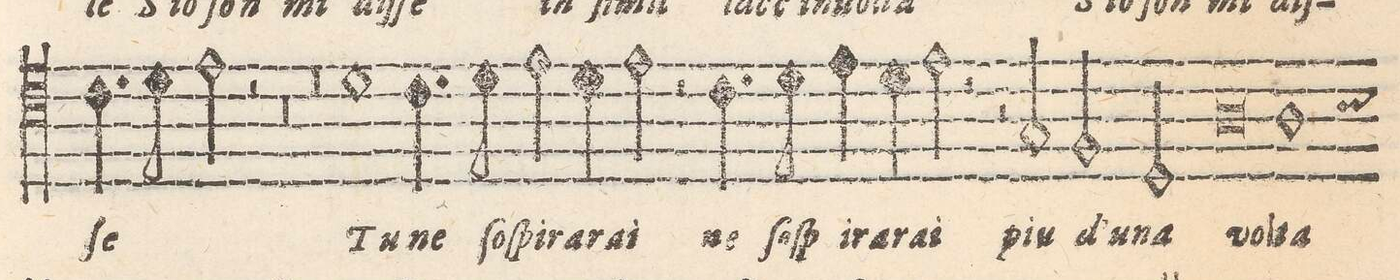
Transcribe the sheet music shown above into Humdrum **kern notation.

**kern	**text
*I"TENORE	*
*clefC4	*
*k[]	*
*met(C)	*
*M2/1	*
4.c\	-ſe
8d\	.
2e\	.
2r	.
=30-	=30-
0r	.
=31-	=31-
0r	.
=32-	=32-
1d	Tu
4.c\	ne
8d\	ſo-
2e\	-ſpi-
=33-	=33-
4d\	-ra-
4e\	-rai
2r	.
4.c\	ne
8d\	ſo-
4e\	-ſpi-
4d\	-ra-
=34-	=34-
2e\	-rai
2r	.
2r	.
2G/	piu
=35-	=35-
2F/	d'u-
2D/	-na
0A	vol-
=36-	=36-
1A	-ta
=37-	=37-
*-	*-
